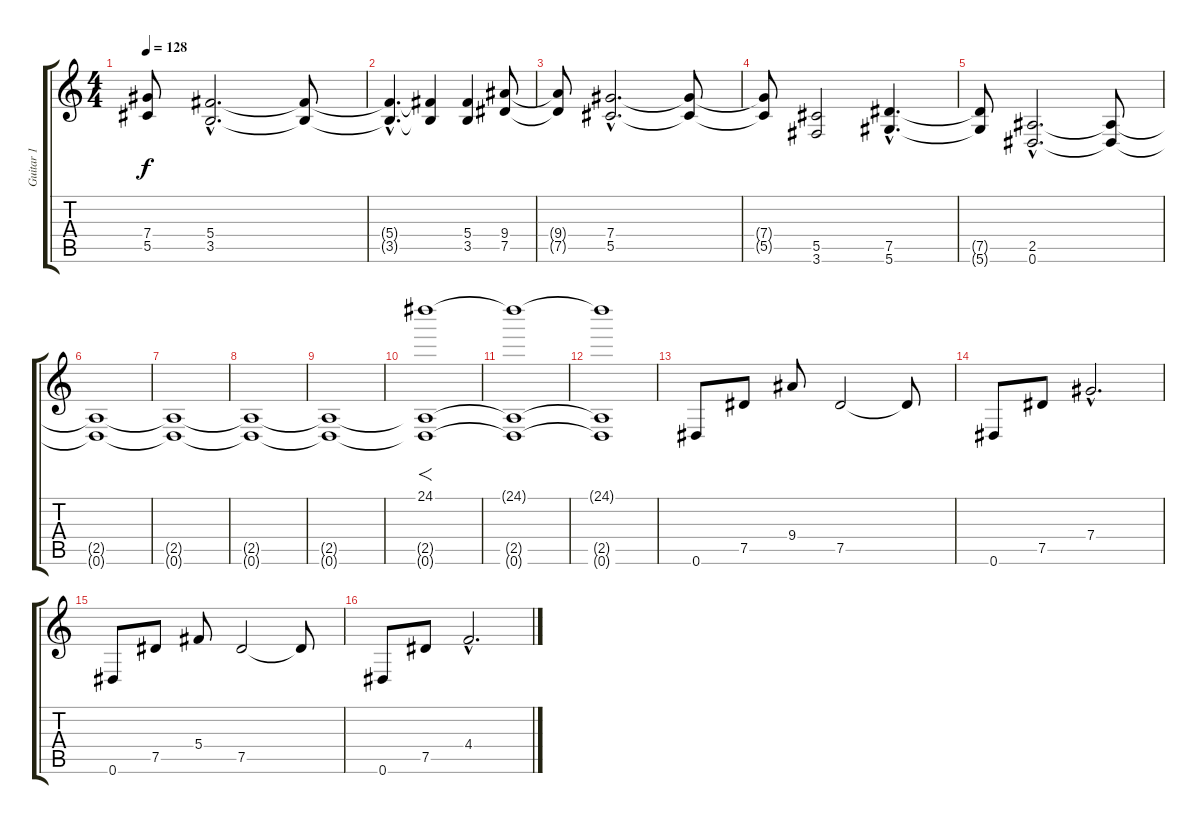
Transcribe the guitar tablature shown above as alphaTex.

\track ("Guitar 1" "Guitar 1") {instrument acousticguitarsteel}
\staff {score tabs}
\tuning (Eb4 Bb3 Gb3 Db3 Ab2 Eb2) {hide}
\ts (4 4)
\tempo 128
\clef g2
\ks c
(7.4{t} 5.5{t}).8{dy f} (5.4{hac} 3.5{hac}).2{d} (5.4{t} 3.5{t}).8 |
(5.4{hac t} 3.5{hac t}).4{d} (5.4{t} 3.5{t}).4 (5.4 3.5).4 (9.4 7.5).8 |
(9.4{t} 7.5{t}).8 (7.4{hac} 5.5{hac}).2{d} (7.4{t} 5.5{t}).8 |
(7.4{t} 5.5{t}).8 (5.5 3.6).2 (7.5{hac} 5.6{hac}).4{d} |
(7.5{t} 5.6{t}).8 (2.5{hac} 0.6{hac}).2{d} (2.5{t} 0.6{t}).8 |
(2.5{t} 0.6{t}).1 |
(2.5{t} 0.6{t}).1 |
(2.5{t} 0.6{t}).1 |
(2.5{t} 0.6{t}).1 |
(24.1 2.5{t} 0.6{t}).1{f} |
(24.1{t} 2.5{t} 0.6{t}).1 |
(24.1{t} 2.5{t} 0.6{t}).1 |
\section ("" "")
0.6.8{volume 10 instrument acousticguitarsteel} 7.5.8 9.4.8 7.5.2 7.5{t}.8 |
0.6.8 7.5.8 7.4{hac}.2{d} |
0.6.8 7.5.8 5.4.8 7.5.2 7.5{t}.8 |
0.6.8 7.5.8 4.4{hac}.2{d}
